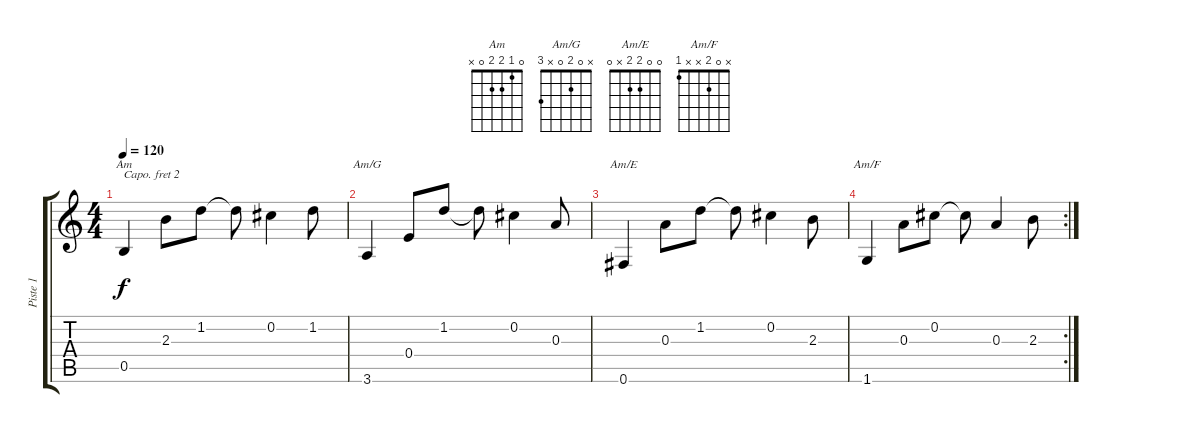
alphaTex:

\track ("Piste 1" "Piste 1") {instrument acousticguitarsteel}
\staff {score tabs}
\capo 2
\tuning (E4 B3 G3 D3 A2 E2) {hide}
\chord ("Am" 0 1 2 2 0 x)
\chord ("Am/G" x 0 2 0 x 3)
\chord ("Am/E" 0 0 2 2 x 0)
\chord ("Am/F" x 0 2 x x 1)
\ts (4 4)
\tempo 120
\clef g2
\ks c
0.5.4{ch "Am" dy f instrument acousticguitarsteel} 2.3.8 1.2.8 1.2{t}.8 0.2.4 1.2.8 |
3.6.4{ch "Am/G"} 0.4.8 1.2.8 1.2{t}.8 0.2.4 0.3.8 |
0.6.4{ch "Am/E"} 0.3.8 1.2.8 1.2{t}.8 0.2.4 2.3.8 |
\rc 2
1.6.4{ch "Am/F"} 0.3.8 0.2.8 0.2{t}.8 0.3.4 2.3.8
